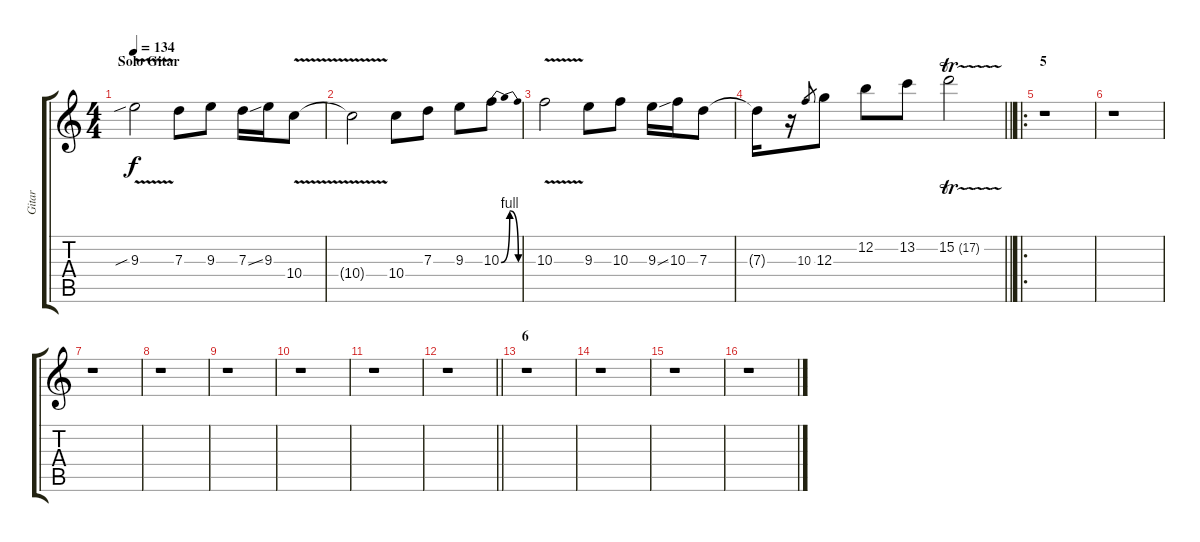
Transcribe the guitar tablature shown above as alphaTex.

\track ("Gitar" "Gitar") {instrument overdrivenguitar}
\staff {score tabs}
\tuning (E4 B3 G3 D3 A2 E2) {hide}
\ts (4 4)
\section ("" "Solo Gitar")
\tempo 134
\clef g2
\ks c
9.3{v sib}.2{dy f} 7.3.8 9.3.8 7.3{ss}.16 9.3.16 10.4{v}.8 |
10.4{t}.2 10.4.8 7.3.8 9.3.8 10.3{be (bendrelease 0 0 15 4 45 4 60 0)}.8 |
10.3{v}.2 9.3.8 10.3.8 9.3{ss}.16 10.3.16 7.3.8 |
\barLineRight lightlight
7.3{t}.16 r.16 10.3.8{gr} 12.3.8 12.2.8 13.2.8 15.2{tr (17 32)}.2 |
\ro
\section ("" "5")
r.1 |
r.1 |
r.1 |
r.1 |
r.1 |
r.1 |
r.1 |
\barLineRight lightlight
r.1 |
\section ("" "6")
r.1 |
r.1 |
r.1 |
r.1
